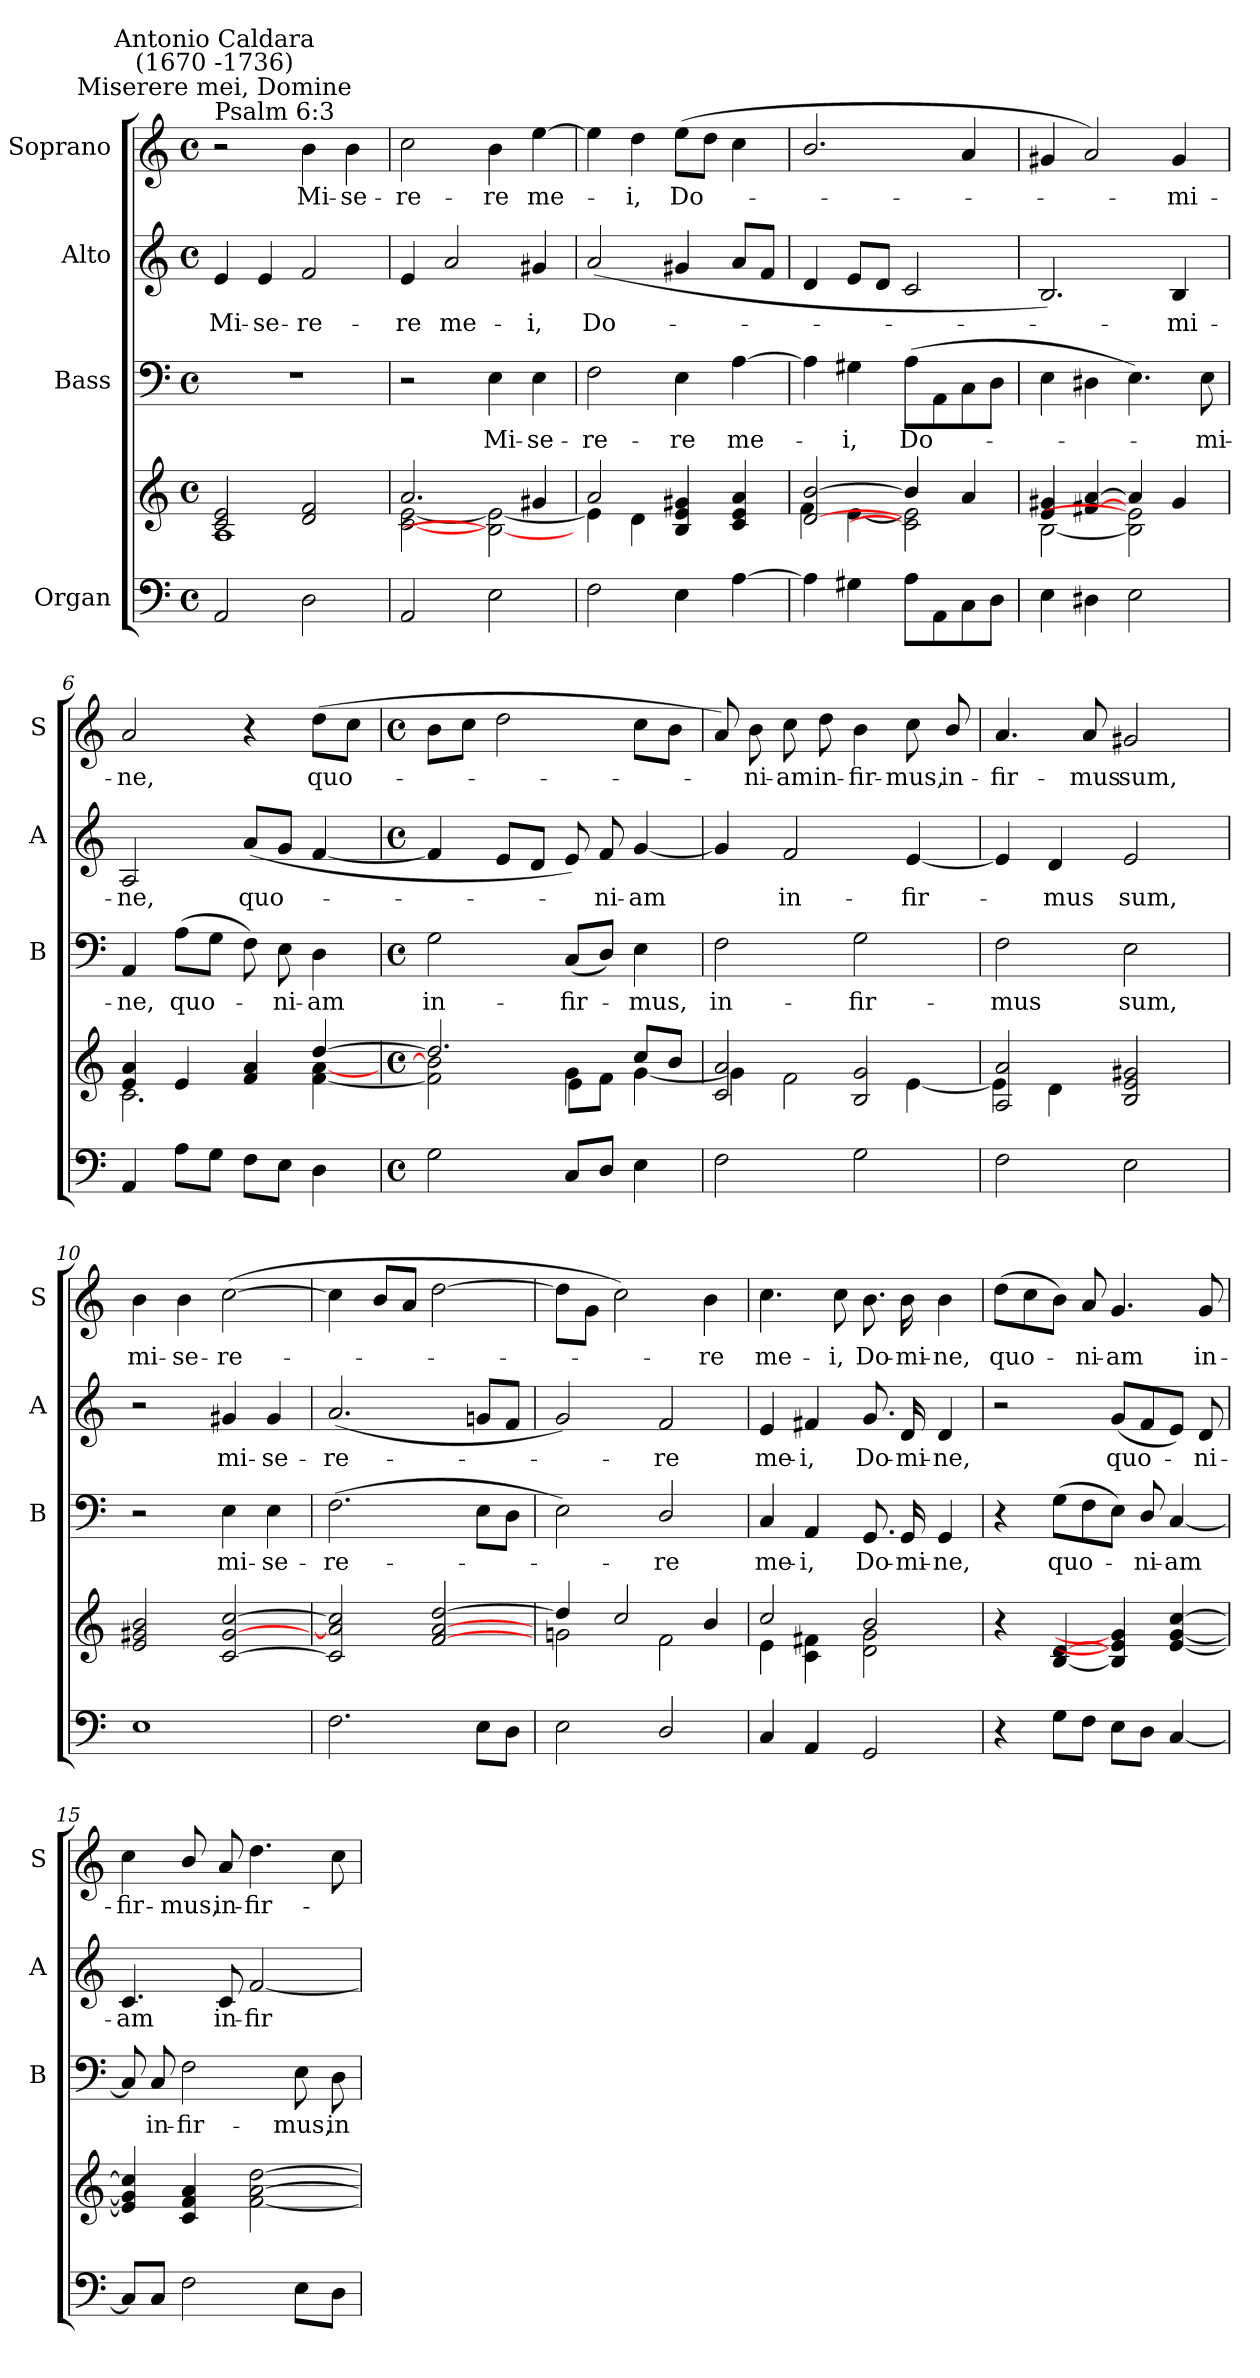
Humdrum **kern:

**kern	**kern	**kern	**text	**kern	**text	**kern	**text
*part4	*part4	*part3	*part3	*part2	*part2	*part1	*part1
*staff5	*staff4	*staff3	*staff3	*staff2	*staff2	*staff1	*staff1
*I"Organ	*	*I"Bass	*	*I"Alto	*	*I"Soprano	*
*	*	*I'B	*	*I'A	*	*I'S	*
*clefF4	*clefG2	*clefF4	*	*clefG2	*	*clefG2	*
*k[]	*k[]	*k[]	*	*k[]	*	*k[]	*
*C:	*C:	*C:	*	*C:	*	*C:	*
*M4/4	*M4/4	*M4/4	*	*M4/4	*	*M4/4	*
*met(c)	*met(c)	*met(c)	*	*met(c)	*	*met(c)	*
=1	=1	=1	=1	=1	=1	=1	=1
*	*^	*	*	*	*	*	*
!	!	!	!	!	!	!	!LO:TX:a:t=Psalm 6&colon;3	!
!	!	!	!	!	!	!	!LO:TX:a:cj:t=Miserere mei, Domine	!
!	!	!	!	!	!	!	!LO:TX:a:cj:t=Antonio Caldara\n(1670 -1736)	!
!	!	!	!	!	!	!LO:LY:b	!	!
2AA	2c/ 2e/	1A\	1r	.	4e	Mi-	2r	.
!	!	!	!	!	!	!LO:LY:b	!	!
.	.	.	.	.	4e	-se-	.	.
!	!	!	!	!	!	!LO:LY:b	!	!LO:LY:b
2D	2d/ 2f/	.	.	.	2f	-re-	4b	Mi-
!	!	!	!	!	!	!	!	!LO:LY:b
.	.	.	.	.	.	.	4b	-se-
=2	=2	=2	=2	=2	=2	=2	=2	=2
!	!	!	!	!	!	!LO:LY:b	!	!LO:LY:b
2AA	2.a/	[2c\ [2e\	2r	.	4e	-re	2cc	-re-
!	!	!	!	!	!	!LO:LY:b	!	!
.	.	.	.	.	2a	me-	.	.
!	!	!	!	!LO:LY:b	!	!	!	!LO:LY:b
2E	.	2B\_ 2e\_	4E	Mi-	.	.	4b	-re
!	!	!	!	!LO:LY:b	!	!LO:LY:b	!	!LO:LY:b
.	4g#X/	.	4E	-se-	4g#X	-i,	[4ee	me-
=3	=3	=3	=3	=3	=3	=3	=3	=3
!	!	!	!	!LO:LY:b	!	!LO:LY:b	!	!
2F	2a/	4e\]	2F	-re-	(<2a	Do-	4ee]	.
!	!	!	!	!	!	!	!	!LO:LY:b
.	.	4d\	.	.	.	.	4dd	i,
!	!	!	!	!LO:LY:b	!	!	!	!LO:LY:b
4E	4B/ 4e/ 4g#X/	4ryy	4E	-re	4g#X	.	(>8eeL	Do-
.	.	.	.	.	.	.	8ddJ	.
!	!	!	!	!LO:LY:b	!	!	!	!
[4A	4c/ 4e/ 4a/	4ryy	[4A	me-	8aL	.	4cc	.
.	.	.	.	.	8fJ	.	.	.
=4	=4	=4	=4	=4	=4	=4	=4	=4
4A]	[2d/ [2b/	4f\	4A]	.	4d	.	2.b/	.
!	!	!	!	!LO:LY:b	!	!	!	!
4G#X	.	[4e\	4G#X	i,	8eL	.	.	.
.	.	.	.	.	8dJ	.	.	.
!	!	!	!	!LO:LY:b	!	!	!	!
8AL	4b/]	2c\] 2e\]	(>8AL	Do-	2c	.	.	.
8AA	.	.	8AA	.	.	.	.	.
8C	4a/	.	8C	.	.	.	4a	.
8DJ	.	.	8DJ	.	.	.	.	.
=5	=5	=5	=5	=5	=5	=5	=5	=5
4E	4e/ 4g#X/	[2B\	4E	.	2.B)	.	4g#X	.
4D#X	[4f#X/ [4a/	.	4D#X	.	.	.	2a)	.
2E	4a/]	2B\] 2e\]	4.E)	.	.	.	.	.
!	!	!	!	!	!	!LO:LY:b	!	!LO:LY:b
.	4g#/	.	.	.	4B	mi-	4g#	mi-
!	!	!	!	!LO:LY:b	!	!	!	!
.	.	.	8E	mi-	.	.	.	.
=6	=6	=6	=6	=6	=6	=6	=6	=6
!	!	!	!	!LO:LY:b	!	!LO:LY:b	!	!LO:LY:b
4AA	4e/ 4a/	2.c\	4AA	-ne,	2A	-ne,	2a	-ne,
!	!	!	!	!LO:LY:b	!	!	!	!
8AL	4e/	.	(>8AL	quo-	.	.	.	.
8GJ	.	.	8GJ	.	.	.	.	.
!	!	!	!	!	!	!LO:LY:b	!	!
8FL	4f/ 4a/	.	8F)	.	(<8aL	quo-	4r	.
!	!	!	!	!LO:LY:b	!	!	!	!
8EJ	.	.	8E	ni-	8gJ	.	.	.
!	!	!	!	!LO:LY:b	!	!	!	!LO:LY:b
4D	[4dd/	[4f\ [4a\	4D	-am	[4f	.	(>8ddL	quo-
.	.	.	.	.	.	.	8ccJ	.
*	*v	*v	*	*	*	*	*	*
!!LO:LB:g=z
=7	=7	=7	=7	=7	=7	=7	=7
*M4/4	*M4/4	*M4/4	*	*M4/4	*	*M4/4	*
*met(c)	*met(c)	*met(c)	*	*met(c)	*	*met(c)	*
*	*^	*	*	*	*	*	*
*	*	*^	*	*	*	*	*	*
!	!	!	!	!	!LO:LY:b	!	!	!	!
2G	2.dd/]	2f\] 2b\]	4ryy	2G	in-	4f]	.	8bL	.
.	.	.	.	.	.	.	.	8ccJ	.
.	.	.	4ryy	.	.	8eL	.	2dd	.
.	.	.	.	.	.	8dJ	.	.	.
!	!	!	!	!	!LO:LY:b	!	!	!	!
8CL	.	4g\	8e\L	(<8CL	-fir-	8e)	.	.	.
!	!	!	!	!	!	!	!LO:LY:b	!	!
8DJ	.	.	8f\J	8DJ)	.	8f	ni-	.	.
!	!	!	!	!	!LO:LY:b	!	!LO:LY:b	!	!
4E	8cc/L	[4g\	4ryy	4E	mus,	[4g	-am	8ccL	.
.	8b/J	.	.	.	.	.	.	8bJ	.
=8	=8	=8	=8	=8	=8	=8	=8	=8	=8
!	!	!	!	!	!LO:LY:b	!	!	!	!
2F	2c/ 2a/	4g\]	4ryy	2F	in-	4g]	.	8a)	.
!	!	!	!	!	!	!	!	!	!LO:LY:b
.	.	.	.	.	.	.	.	8b	ni-
!	!	!	!	!	!	!	!LO:LY:b	!	!LO:LY:b
.	.	2f\	4ryy	.	.	2f	in-	8cc	-am
!	!	!	!	!	!	!	!	!	!LO:LY:b
.	.	.	.	.	.	.	.	8dd	in-
!	!	!	!	!	!LO:LY:b	!	!	!	!LO:LY:b
2G	2B/ 2g/	.	4ryy	2G	-fir-	.	.	4b	-fir-
!	!	!	!	!	!	!	!LO:LY:b	!	!LO:LY:b
.	.	[4e\	4ryy	.	.	[4e	-fir-	8cc	-mus,
!	!	!	!	!	!	!	!	!	!LO:LY:b
.	.	.	.	.	.	.	.	8b/	in-
=9	=9	=9	=9	=9	=9	=9	=9	=9	=9
!	!	!	!	!	!LO:LY:b	!	!	!	!LO:LY:b
2F	2A/ 2a/	4e\]	4ryy	2F	-mus	4e]	.	4.a	-fir-
!	!	!	!	!	!	!	!LO:LY:b	!	!
.	.	4d\	4ryy	.	.	4d	mus	.	.
!	!	!	!	!	!	!	!	!	!LO:LY:b
.	.	.	.	.	.	.	.	8a	-mus
!	!	!	!	!	!LO:LY:b	!	!LO:LY:b	!	!LO:LY:b
2E	2B/ 2e/ 2g#X/	4ryy	4ryy	2E	sum,	2e	sum,	2g#X	sum,
.	.	4ryy	4ryy	.	.	.	.	.	.
=10	=10	=10	=10	=10	=10	=10	=10	=10	=10
!	!	!	!	!	!	!	!	!	!LO:LY:b
1E	2e/ 2g#X/ 2b/	4ryy	1ryy	2r	.	2r	.	4b	mi-
!	!	!	!	!	!	!	!	!	!LO:LY:b
.	.	4ryy	.	.	.	.	.	4b	-se-
!	!	!	!	!	!LO:LY:b	!	!LO:LY:b	!	!LO:LY:b
.	[2c/ [2g#/ [2cc/	4ryy	.	4E	mi-	4g#X	mi-	(>[2cc	-re-
!	!	!	!	!	!LO:LY:b	!	!LO:LY:b	!	!
.	.	4ryy	.	4E	-se-	4g#	-se-	.	.
=11	=11	=11	=11	=11	=11	=11	=11	=11	=11
!	!	!	!	!	!LO:LY:b	!	!LO:LY:b	!	!
2.F	2c/] 2a/] 2cc/]	4ryy	1ryy	(>2.F	-re-	(<2.a	-re-	4cc]	.
.	.	4ryy	.	.	.	.	.	8bL	.
.	.	.	.	.	.	.	.	8aJ	.
.	[2f/ [2a/ [2dd/	4ryy	.	.	.	.	.	[2dd	.
8EL	.	4ryy	.	8EL	.	8gnL	.	.	.
8DJ	.	.	.	8DJ	.	8fJ	.	.	.
=12	=12	=12	=12	=12	=12	=12	=12	=12	=12
2E	4dd/]	2gn\	1ryy	2E)	.	2g)	.	8ddL]	.
.	.	.	.	.	.	.	.	8gJ	.
.	2cc/	.	.	.	.	.	.	2cc)	.
!	!	!	!	!	!LO:LY:b	!	!LO:LY:b	!	!
2D/	.	2f\	.	2D/	re	2f	re	.	.
!	!	!	!	!	!	!	!	!	!LO:LY:b
.	4b/	.	.	.	.	.	.	4b	re
*	*	*v	*v	*	*	*	*	*	*
!!LO:LB:g=z
=13	=13	=13	=13	=13	=13	=13	=13	=13
!	!	!	!	!LO:LY:b	!	!LO:LY:b	!	!LO:LY:b
4C	2cc/	4e\	4C	me-	4e	me-	4.cc	me-
!	!	!	!	!LO:LY:b	!	!LO:LY:b	!	!
4AA	.	4c\ 4f#X\	4AA	-i,	4f#X	-i,	.	.
!	!	!	!	!	!	!	!	!LO:LY:b
.	.	.	.	.	.	.	8cc	-i,
!	!	!	!	!LO:LY:b	!	!LO:LY:b	!	!LO:LY:b
2GG	2b/	2d\ 2g\	8.GG	Do-	8.g	Do-	8.b	Do-
!	!	!	!	!LO:LY:b	!	!LO:LY:b	!	!LO:LY:b
.	.	.	16GG	-mi-	16d	-mi-	16b	-mi-
!	!	!	!	!LO:LY:b	!	!LO:LY:b	!	!LO:LY:b
.	.	.	4GG	-ne,	4d	-ne,	4b	-ne,
=14	=14	=14	=14	=14	=14	=14	=14	=14
!	!	!	!	!	!	!	!	!LO:LY:b
4r	4r	4ryy	4r	.	2r	.	(>8ddL	quo-
.	.	.	.	.	.	.	8cc	.
!	!	!	!	!LO:LY:b	!	!	!	!
8GL	[4B/ [4d/	4ryy	(>8GL	quo-	.	.	8bJ)	.
!	!	!	!	!	!	!	!	!LO:LY:b
8FJ	.	.	8F	.	.	.	8a	ni-
!	!	!	!	!	!	!LO:LY:b	!	!LO:LY:b
8EL	4B/] 4e/] 4g/]	4ryy	8EJ)	.	(<8gL	quo-	4.g	-am
!	!	!	!	!LO:LY:b	!	!	!	!
8DJ	.	.	8D/	ni-	8f	.	.	.
!	!	!	!	!LO:LY:b	!	!	!	!
[4C	[4e/ [4g/ [4cc/	4ryy	[4C	-am	8eJ)	.	.	.
!	!	!	!	!	!	!LO:LY:b	!	!LO:LY:b
.	.	.	.	.	8d	ni-	8g	in-
=15	=15	=15	=15	=15	=15	=15	=15	=15
!	!	!	!	!	!	!LO:LY:b	!	!LO:LY:b
8CL]	4e/] 4g/] 4cc/]	4ryy	8C]	.	4.c	-am	4cc	-fir-
!	!	!	!	!LO:LY:b	!	!	!	!
8CJ	.	.	8C	in-	.	.	.	.
!	!	!	!	!LO:LY:b	!	!	!	!LO:LY:b
2F	4c/ 4f/ 4a/	4ryy	2F	-fir-	.	.	8b/	-mus,
!	!	!	!	!	!	!LO:LY:b	!	!LO:LY:b
.	.	.	.	.	8c	in-	8a	in-
!	!	!	!	!	!	!LO:LY:b	!	!LO:LY:b
.	[2f\ [2a\ [2dd\	4ryy	.	.	[2f	-fir-	4.dd	-fir-
!	!	!	!	!LO:LY:b	!	!	!	!
8EL	.	4ryy	8E	-mus,	.	.	.	.
!	!	!	!	!LO:LY:b	!	!	!	!
8DJ	.	.	8D	in-	.	.	8cc	.
*	*v	*v	*	*	*	*	*	*
=	=	=	=	=	=	=	=
*-	*-	*-	*-	*-	*-	*-	*-
